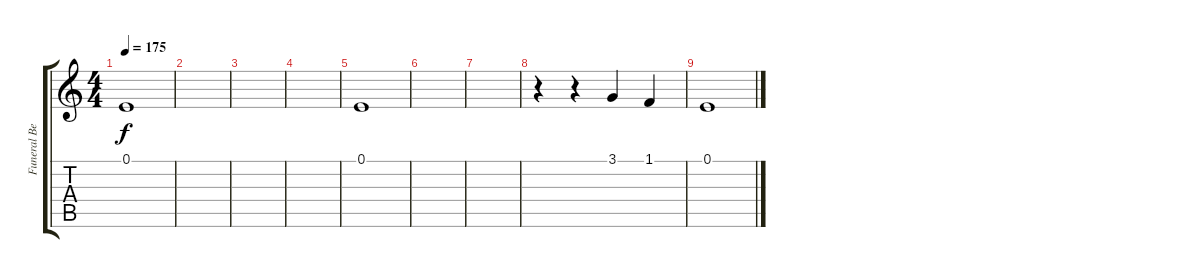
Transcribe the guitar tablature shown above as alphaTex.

\track ("Funeral Bell" "Funeral Be") {instrument tubularbells}
\staff {score tabs}
\tuning (E4 B3 G3 D3 A2 E2) {hide}
\ts (4 4)
\tempo 175
\clef g2
\ks c
0.1.1{dy f} |
|
|
|
0.1.1 |
|
|
r.4 r.4 3.1.4 1.1.4 |
0.1.1
